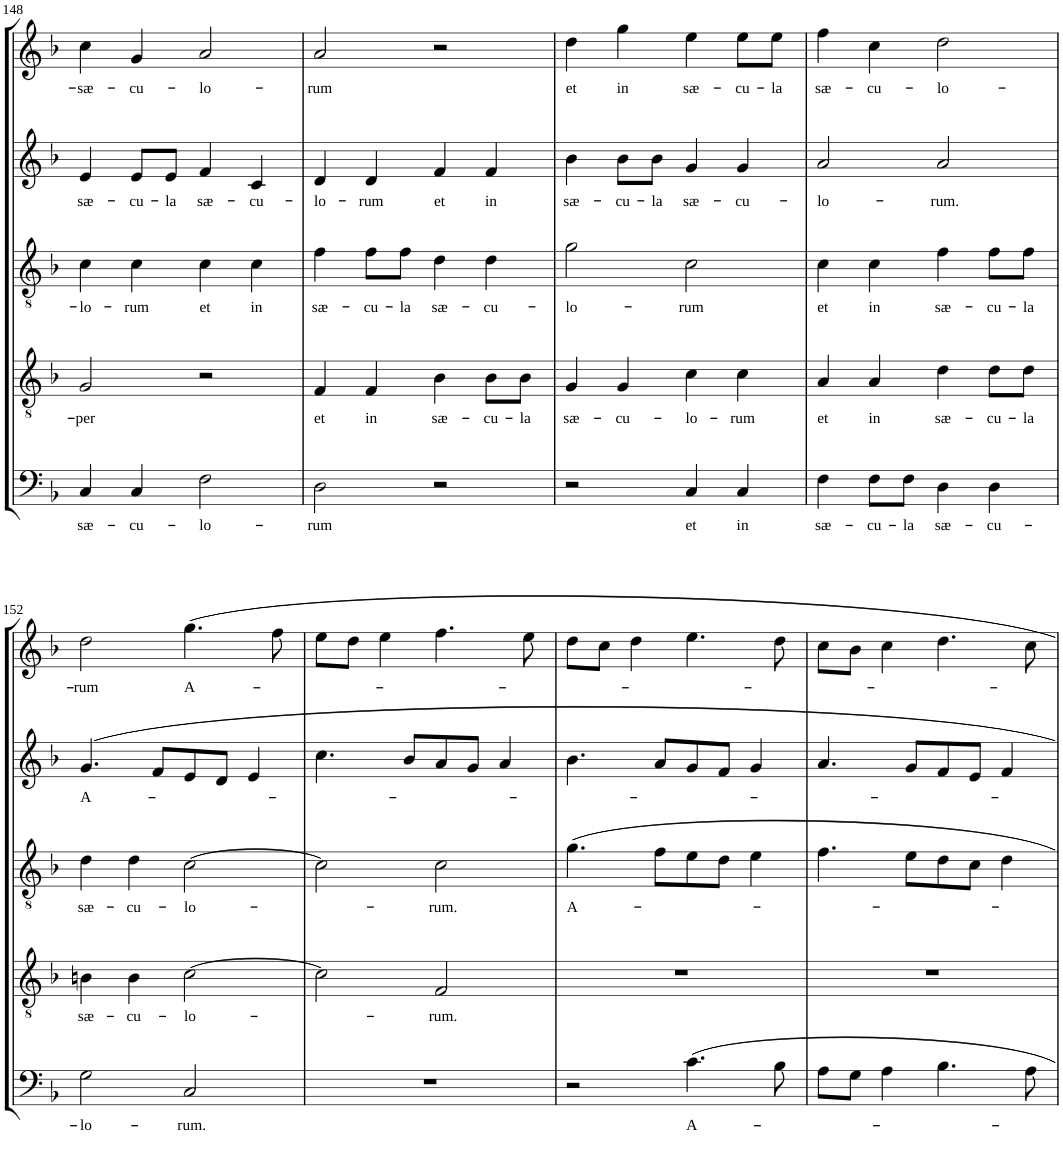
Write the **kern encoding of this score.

**kern	**text	**kern	**text	**kern	**text	**kern	**text	**kern	**text
*part5	*part5	*part4	*part4	*part3	*part3	*part2	*part2	*part1	*part1
*staff5	*staff5	*staff4	*staff4	*staff3	*staff3	*staff2	*staff2	*staff1	*staff1
*I"Basso	*	*I"Tenore	*	*I"Alto	*	*I"Alto	*	*I"Canto	*
!!LO:PB:g=z
*clefF4	*	*clefGv2	*	*clefGv2	*	*clefG2	*	*clefG2	*
*Trd7c12	*	*	*	*	*	*	*	*	*
*k[b-]	*	*k[b-]	*	*k[b-]	*	*k[b-]	*	*k[b-]	*
*F:	*	*F:	*	*F:	*	*F:	*	*F:	*
*M4/4	*	*M4/4	*	*M4/4	*	*M4/4	*	*M4/4	*
*met(c)	*	*met(c)	*	*met(c)	*	*met(c)	*	*met(c)	*
=148	=148	=148	=148	=148	=148	=148	=148	=148	=148
!	!LO:LY:b	!	!LO:LY:b	!	!LO:LY:b	!	!LO:LY:b	!	!LO:LY:b
4C/	sæ-	2G/	-­per	4c\	-­lo-	4e/	sæ-	4cc\	-sæ-
!	!LO:LY:b	!	!	!	!LO:LY:b	!	!LO:LY:b	!	!LO:LY:b
4C/	-cu-	.	.	4c\	-rum	8e/L	-cu-	4g/	-cu-
!	!	!	!	!	!	!	!LO:LY:b	!	!
.	.	.	.	.	.	8e/J	-la	.	.
!	!LO:LY:b	!	!	!	!LO:LY:b	!	!LO:LY:b	!	!LO:LY:b
2F\	-lo-	2r	.	4c\	et	4f/	sæ-	2a/	-lo-
!	!	!	!	!	!LO:LY:b	!	!LO:LY:b	!	!
.	.	.	.	4c\	in	4c/	-cu-	.	.
=149	=149	=149	=149	=149	=149	=149	=149	=149	=149
!	!LO:LY:b	!	!LO:LY:b	!	!LO:LY:b	!	!LO:LY:b	!	!LO:LY:b
2D\	-rum	4F/	et	4f\	sæ-	4d/	-lo-	2a/	-rum
!	!	!	!LO:LY:b	!	!LO:LY:b	!	!LO:LY:b	!	!
.	.	4F/	in	8f\L	-cu-	4d/	-rum	.	.
!	!	!	!	!	!LO:LY:b	!	!	!	!
.	.	.	.	8f\J	-la	.	.	.	.
!	!	!	!LO:LY:b	!	!LO:LY:b	!	!LO:LY:b	!	!
2r	.	4B-\	sæ-	4d\	sæ-	4f/	et	2r	.
!	!	!	!LO:LY:b	!	!LO:LY:b	!	!LO:LY:b	!	!
.	.	8B-\L	-cu-	4d\	-cu-	4f/	in	.	.
!	!	!	!LO:LY:b	!	!	!	!	!	!
.	.	8B-\J	-la	.	.	.	.	.	.
=150	=150	=150	=150	=150	=150	=150	=150	=150	=150
!	!	!	!LO:LY:b	!	!LO:LY:b	!	!LO:LY:b	!	!LO:LY:b
2r	.	4G/	sæ-	2g\	-lo-	4b-\	sæ-	4dd\	et
!	!	!	!LO:LY:b	!	!	!	!LO:LY:b	!	!LO:LY:b
.	.	4G/	-cu-	.	.	8b-\L	-cu-	4gg\	in
!	!	!	!	!	!	!	!LO:LY:b	!	!
.	.	.	.	.	.	8b-\J	-la	.	.
!	!LO:LY:b	!	!LO:LY:b	!	!LO:LY:b	!	!LO:LY:b	!	!LO:LY:b
4C/	et	4c\	-lo-	2c\	-rum	4g/	sæ-	4ee\	sæ-
!	!LO:LY:b	!	!LO:LY:b	!	!	!	!LO:LY:b	!	!LO:LY:b
4C/	in	4c\	-rum	.	.	4g/	-cu-	8ee\L	-cu-
!	!	!	!	!	!	!	!	!	!LO:LY:b
.	.	.	.	.	.	.	.	8ee\J	-la
=151	=151	=151	=151	=151	=151	=151	=151	=151	=151
!	!LO:LY:b	!	!LO:LY:b	!	!LO:LY:b	!	!LO:LY:b	!	!LO:LY:b
4F\	sæ-	4A/	et	4c\	et	2a/	-lo-	4ff\	sæ-
!	!LO:LY:b	!	!LO:LY:b	!	!LO:LY:b	!	!	!	!LO:LY:b
8F\L	-cu-	4A/	in	4c\	in	.	.	4cc\	-cu-
!	!LO:LY:b	!	!	!	!	!	!	!	!
8F\J	-la	.	.	.	.	.	.	.	.
!	!LO:LY:b	!	!LO:LY:b	!	!LO:LY:b	!	!LO:LY:b	!	!LO:LY:b
4D\	sæ-	4d\	sæ-	4f\	sæ-	2a/	-rum.	2dd\	-lo-
!	!LO:LY:b	!	!LO:LY:b	!	!LO:LY:b	!	!	!	!
4D\	-cu-	8d\L	-cu-	8f\L	-cu-	.	.	.	.
!	!	!	!LO:LY:b	!	!LO:LY:b	!	!	!	!
.	.	8d\J	-la	8f\J	-la	.	.	.	.
!!LO:LB:g=z
=152	=152	=152	=152	=152	=152	=152	=152	=152	=152
!	!LO:LY:b	!	!LO:LY:b	!	!LO:LY:b	!	!LO:LY:b	!	!LO:LY:b
2G\	-­lo-	4Bn\	sæ-	4d\	sæ-	4.g/	A-	2dd\	-­rum
!	!	!	!LO:LY:b	!	!LO:LY:b	!	!	!	!
.	.	4B\	-cu-	4d\	-cu-	.	.	.	.
.	.	.	.	.	.	8f/L	.	.	.
!	!LO:LY:b	!	!LO:LY:b	!	!LO:LY:b	!	!	!	!LO:LY:b
2C/	-rum.	[2c\	-lo-	[2c\	-lo-	8e/	.	4.gg\	A-
.	.	.	.	.	.	8d/J	.	.	.
.	.	.	.	.	.	4e/	.	.	.
.	.	.	.	.	.	.	.	8ff\	.
=153	=153	=153	=153	=153	=153	=153	=153	=153	=153
1r	.	2c\]	.	2c\]	.	4.cc\	.	8ee\L	.
.	.	.	.	.	.	.	.	8dd\J	.
.	.	.	.	.	.	.	.	4ee\	.
.	.	.	.	.	.	8b-/L	.	.	.
!	!	!	!LO:LY:b	!	!LO:LY:b	!	!	!	!
.	.	2F/	-rum.	2c\	-rum.	8a/	.	4.ff\	.
.	.	.	.	.	.	8g/J	.	.	.
.	.	.	.	.	.	4a/	.	.	.
.	.	.	.	.	.	.	.	8ee\	.
=154	=154	=154	=154	=154	=154	=154	=154	=154	=154
!	!	!	!	!	!LO:LY:b	!	!	!	!
2r	.	1r	.	4.g\	A-	4.b-\	.	8dd\L	.
.	.	.	.	.	.	.	.	8cc\J	.
.	.	.	.	.	.	.	.	4dd\	.
.	.	.	.	8f\L	.	8a/L	.	.	.
!	!LO:LY:b	!	!	!	!	!	!	!	!
4.c\	A-	.	.	8e\	.	8g/	.	4.ee\	.
.	.	.	.	8d\J	.	8f/J	.	.	.
.	.	.	.	4e\	.	4g/	.	.	.
8B-\	.	.	.	.	.	.	.	8dd\	.
=155	=155	=155	=155	=155	=155	=155	=155	=155	=155
8A\L	.	1r	.	4.f\	.	4.a/	.	8cc\L	.
8G\J	.	.	.	.	.	.	.	8b-\J	.
4A\	.	.	.	.	.	.	.	4cc\	.
.	.	.	.	8e\L	.	8g/L	.	.	.
4.B-\	.	.	.	8d\	.	8f/	.	4.dd\	.
.	.	.	.	8c\J	.	8e/J	.	.	.
.	.	.	.	4d\	.	4f/	.	.	.
8A\	.	.	.	.	.	.	.	8cc\	.
=	=	=	=	=	=	=	=	=	=
*-	*-	*-	*-	*-	*-	*-	*-	*-	*-
